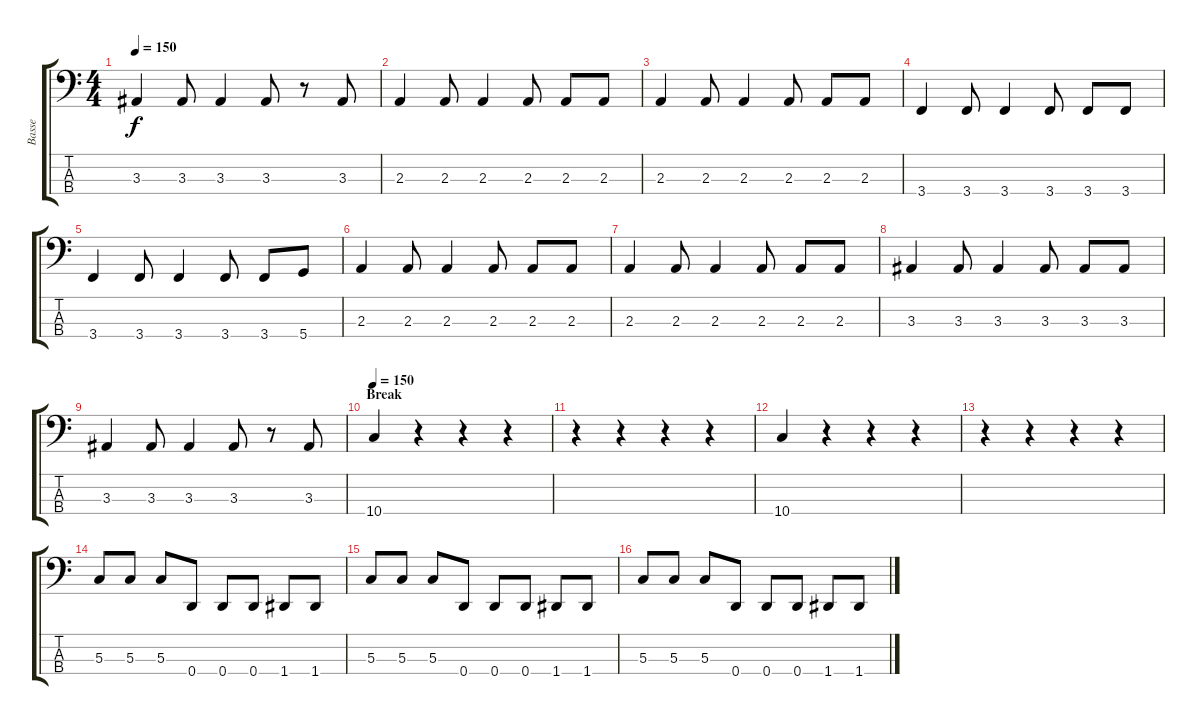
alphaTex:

\track ("Basse" "Basse") {instrument electricbasspick}
\staff {score tabs}
\tuning (F2 C2 G1 D1) {hide}
\ts (4 4)
\tempo 150
\clef f4
\ks c
3.3.4{dy f} 3.3.8 3.3.4 3.3.8 r.8 3.3.8 |
2.3.4 2.3.8 2.3.4 2.3.8 2.3.8 2.3.8 |
2.3.4 2.3.8 2.3.4 2.3.8 2.3.8 2.3.8 |
3.4.4 3.4.8 3.4.4 3.4.8 3.4.8 3.4.8 |
3.4.4 3.4.8 3.4.4 3.4.8 3.4.8 5.4.8 |
2.3.4 2.3.8 2.3.4 2.3.8 2.3.8 2.3.8 |
2.3.4 2.3.8 2.3.4 2.3.8 2.3.8 2.3.8 |
3.3.4 3.3.8 3.3.4 3.3.8 3.3.8 3.3.8 |
3.3.4 3.3.8 3.3.4 3.3.8 r.8 3.3.8 |
\section ("" "Break")
\tempo 150
10.4.4 r.4 r.4 r.4 |
r.4 r.4 r.4 r.4 |
10.4.4 r.4 r.4 r.4 |
r.4 r.4 r.4 r.4 |
5.3.8 5.3.8 5.3.8 0.4.8 0.4.8 0.4.8 1.4.8 1.4.8 |
5.3.8 5.3.8 5.3.8 0.4.8 0.4.8 0.4.8 1.4.8 1.4.8 |
5.3.8 5.3.8 5.3.8 0.4.8 0.4.8 0.4.8 1.4.8 1.4.8
